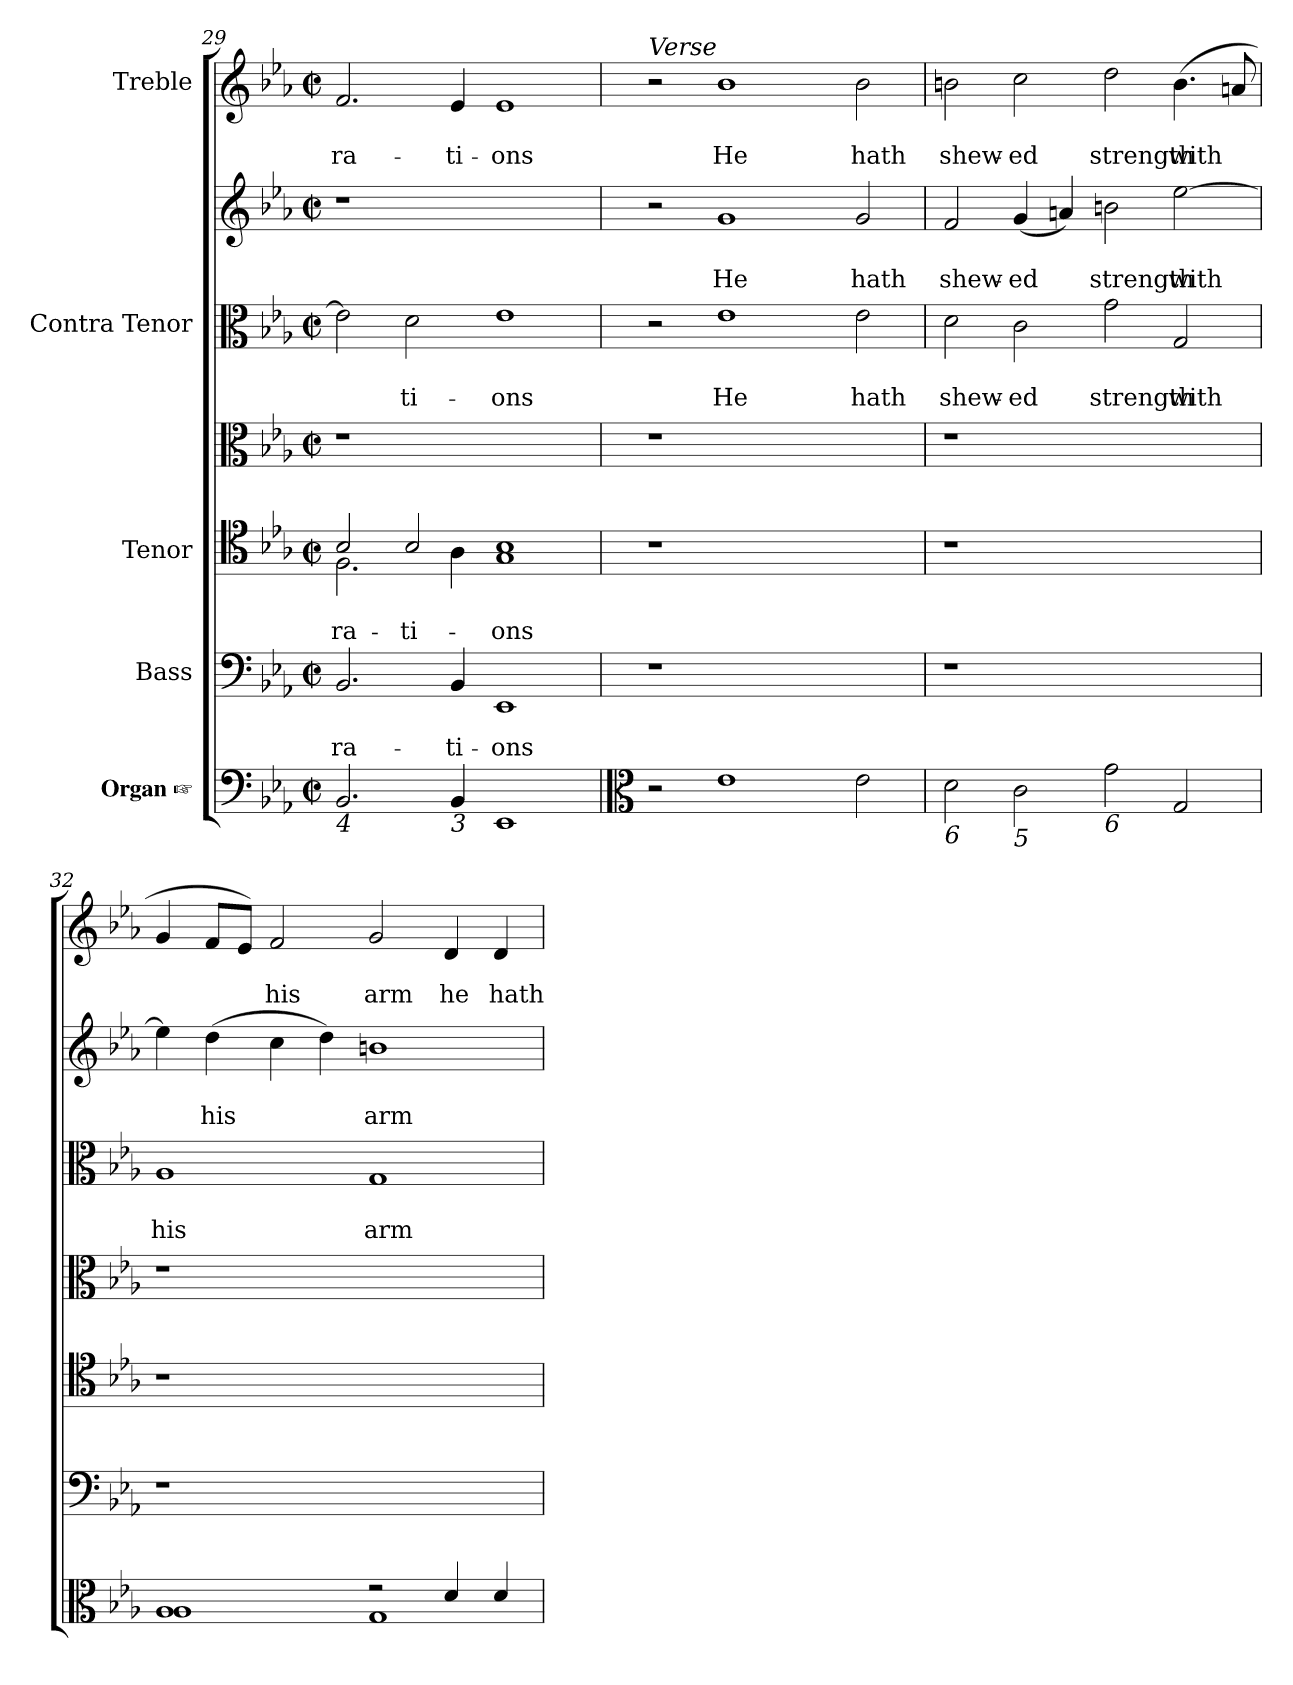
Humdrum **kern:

**kern	**kern	**text	**text	**kern	**text	**text	**kern	**kern	**text	**text	**kern	**text	**text	**kern	**text	**text
*part7	*part6	*part6	*part6	*part5	*part5	*part5	*part4	*part3	*part3	*part3	*part2	*part2	*part2	*part1	*part1	*part1
*staff7	*staff6	*staff6	*staff6	*staff5	*staff5	*staff5	*staff4	*staff3	*staff3	*staff3	*staff2	*staff2	*staff2	*staff1	*staff1	*staff1
*I"Organ     ☞	*I"Bass	*	*	*I"Tenor	*	*	*	*I"Contra Tenor	*	*	*	*	*	*I"Treble	*	*
*clefF4	*clefF4	*	*	*clefC4	*	*	*clefC3	*clefC3	*	*	*clefG2	*	*	*clefG2	*	*
*k[b-e-a-]	*k[b-e-a-]	*	*	*k[b-e-a-]	*	*	*k[b-e-a-]	*k[b-e-a-]	*	*	*k[b-e-a-]	*	*	*k[b-e-a-]	*	*
*c:	*c:	*	*	*c:	*	*	*c:	*c:	*	*	*c:	*	*	*c:	*	*
*M2/2	*M2/2	*	*	*M2/2	*	*	*M2/2	*M2/2	*	*	*M2/2	*	*	*M2/2	*	*
*met(c|)	*met(c|)	*	*	*met(c|)	*	*	*met(c|)	*met(c|)	*	*	*met(c|)	*	*	*met(c|)	*	*
=29	=29	=29	=29	=29	=29	=29	=29	=29	=29	=29	=29	=29	=29	=29	=29	=29
!LO:TX:b:i:t=4	!	!	!	!	!	!	!	!	!	!	!	!	!	!	!	!
!	!	!	!LO:LY:b	!	!	!LO:LY:b	!	!	!	!	!	!	!	!	!	!LO:LY:b
*	*	*	*	*^	*	*	*	*	*	*	*	*	*	*	*	*
2.BB-/	2.BB-/	.	-ra-	2B-/	2.F\	.	-ra-	1r	2e-\]	.	.	1r	.	.	2.f/	.	-ra-
!	!	!	!	!	!	!	!LO:LY:b	!	!	!	!LO:LY:b	!	!	!	!	!	!
.	.	.	.	2B-/	.	.	-ti-	.	2d\	.	-ti-	.	.	.	.	.	.
!LO:TX:b:i:t=3	!	!	!	!	!	!	!	!	!	!	!	!	!	!	!	!	!
!	!	!	!LO:LY:b	!	!	!	!	!	!	!	!	!	!	!	!	!	!LO:LY:b
4BB-/	4BB-/	.	-ti-	.	4A-\	.	.	.	.	.	.	.	.	.	4e-/	.	-ti-
!	!	!	!LO:LY:b	!	!	!	!LO:LY:b	!	!	!	!LO:LY:b	!	!	!	!	!	!LO:LY:b
1EE-	1EE-	.	-ons	1B-	1G	.	-ons	1ryy	1e-	.	-ons	1ryy	.	.	1e-	.	-ons
*	*	*	*	*v	*v	*	*	*	*	*	*	*	*	*	*	*	*
!!LO:LB:g=z
=30	=30	=30	=30	=30	=30	=30	=30	=30	=30	=30	=30	=30	=30	=30	=30	=30
*clefC3	*	*	*	*	*	*	*	*	*	*	*	*	*	*	*	*
*	*	*	*	*^	*	*	*	*	*	*	*	*	*	*	*	*
!	!	!	!	!	!	!	!	!	!	!	!	!	!	!	!LO:TX:a:i:t=Verse	!	!
*	*	*	*	*v	*v	*	*	*	*	*	*	*	*	*	*	*	*
2r	1r	.	.	1r	.	.	1r	2r	.	.	2r	.	.	2r	.	.
!	!	!	!	!	!	!	!	!	!	!LO:LY:b	!	!	!LO:LY:b	!	!	!LO:LY:b
1e-	.	.	.	.	.	.	.	1e-	.	He	1g	.	He	1b-	.	He
.	1ryy	.	.	1ryy	.	.	1ryy	.	.	.	.	.	.	.	.	.
!	!	!	!	!	!	!	!	!	!	!LO:LY:b	!	!	!LO:LY:b	!	!	!LO:LY:b
2e-\	.	.	.	.	.	.	.	2e-\	.	hath	2g/	.	hath	2b-\	.	hath
=31	=31	=31	=31	=31	=31	=31	=31	=31	=31	=31	=31	=31	=31	=31	=31	=31
!LO:TX:b:i:t=6	!	!	!	!	!	!	!	!	!	!	!	!	!	!	!	!
!	!	!	!	!	!	!	!	!	!	!LO:LY:b	!	!	!LO:LY:b	!	!	!LO:LY:b
2d\	1r	.	.	1r	.	.	1r	2d\	.	shew-	2f/	.	shew-	2bn\	.	shew-
!LO:TX:b:i:t=5	!	!	!	!	!	!	!	!	!	!	!	!	!	!	!	!
!	!	!	!	!	!	!	!	!	!	!LO:LY:b	!	!	!LO:LY:b	!	!	!LO:LY:b
2c\	.	.	.	.	.	.	.	2c\	.	-ed	(<4g/	.	-ed	2cc\	.	-ed
.	.	.	.	.	.	.	.	.	.	.	4an/)	.	.	.	.	.
!LO:TX:b:i:t=6	!	!	!	!	!	!	!	!	!	!	!	!	!	!	!	!
!	!	!	!	!	!	!	!	!	!	!LO:LY:b	!	!	!LO:LY:b	!	!	!LO:LY:b
2g\	1ryy	.	.	1ryy	.	.	1ryy	2g\	.	strength	2bn\	.	strength	2dd\	.	strength
!	!	!	!	!	!	!	!	!	!	!LO:LY:b	!	!	!LO:LY:b	!	!	!LO:LY:b
2G/	.	.	.	.	.	.	.	2G/	.	with	[2ee-\	.	with	(>4.b\	.	with
.	.	.	.	.	.	.	.	.	.	.	.	.	.	8an/	.	.
=32	=32	=32	=32	=32	=32	=32	=32	=32	=32	=32	=32	=32	=32	=32	=32	=32
*^	*	*	*	*	*	*	*	*	*	*	*	*	*	*	*	*
!	!	!	!	!	!	!	!	!	!	!	!LO:LY:b	!	!	!	!	!	!
1A-	1A-	1r	.	.	1r	.	.	1r	1A-	.	his	4ee-\]	.	.	4g/	.	.
!	!	!	!	!	!	!	!	!	!	!	!	!	!	!LO:LY:b	!	!	!
.	.	.	.	.	.	.	.	.	.	.	.	(>4dd\	.	his	8f/L	.	.
.	.	.	.	.	.	.	.	.	.	.	.	.	.	.	8e-/J)	.	.
!	!	!	!	!	!	!	!	!	!	!	!	!	!	!	!	!	!LO:LY:b
.	.	.	.	.	.	.	.	.	.	.	.	4cc\	.	.	2f/	.	his
.	.	.	.	.	.	.	.	.	.	.	.	4dd\)	.	.	.	.	.
!	!	!	!	!	!	!	!	!	!	!	!LO:LY:b	!	!	!LO:LY:b	!	!	!LO:LY:b
2re	1G	1ryy	.	.	1ryy	.	.	1ryy	1G	.	arm	1bn	.	arm	2g/	.	arm
!	!	!	!	!	!	!	!	!	!	!	!	!	!	!	!	!	!LO:LY:b
4d/	.	.	.	.	.	.	.	.	.	.	.	.	.	.	4d/	.	he
!	!	!	!	!	!	!	!	!	!	!	!	!	!	!	!	!	!LO:LY:b
4d/	.	.	.	.	.	.	.	.	.	.	.	.	.	.	4d/	.	hath
*v	*v	*	*	*	*	*	*	*	*	*	*	*	*	*	*	*	*
=	=	=	=	=	=	=	=	=	=	=	=	=	=	=	=	=
*-	*-	*-	*-	*-	*-	*-	*-	*-	*-	*-	*-	*-	*-	*-	*-	*-
